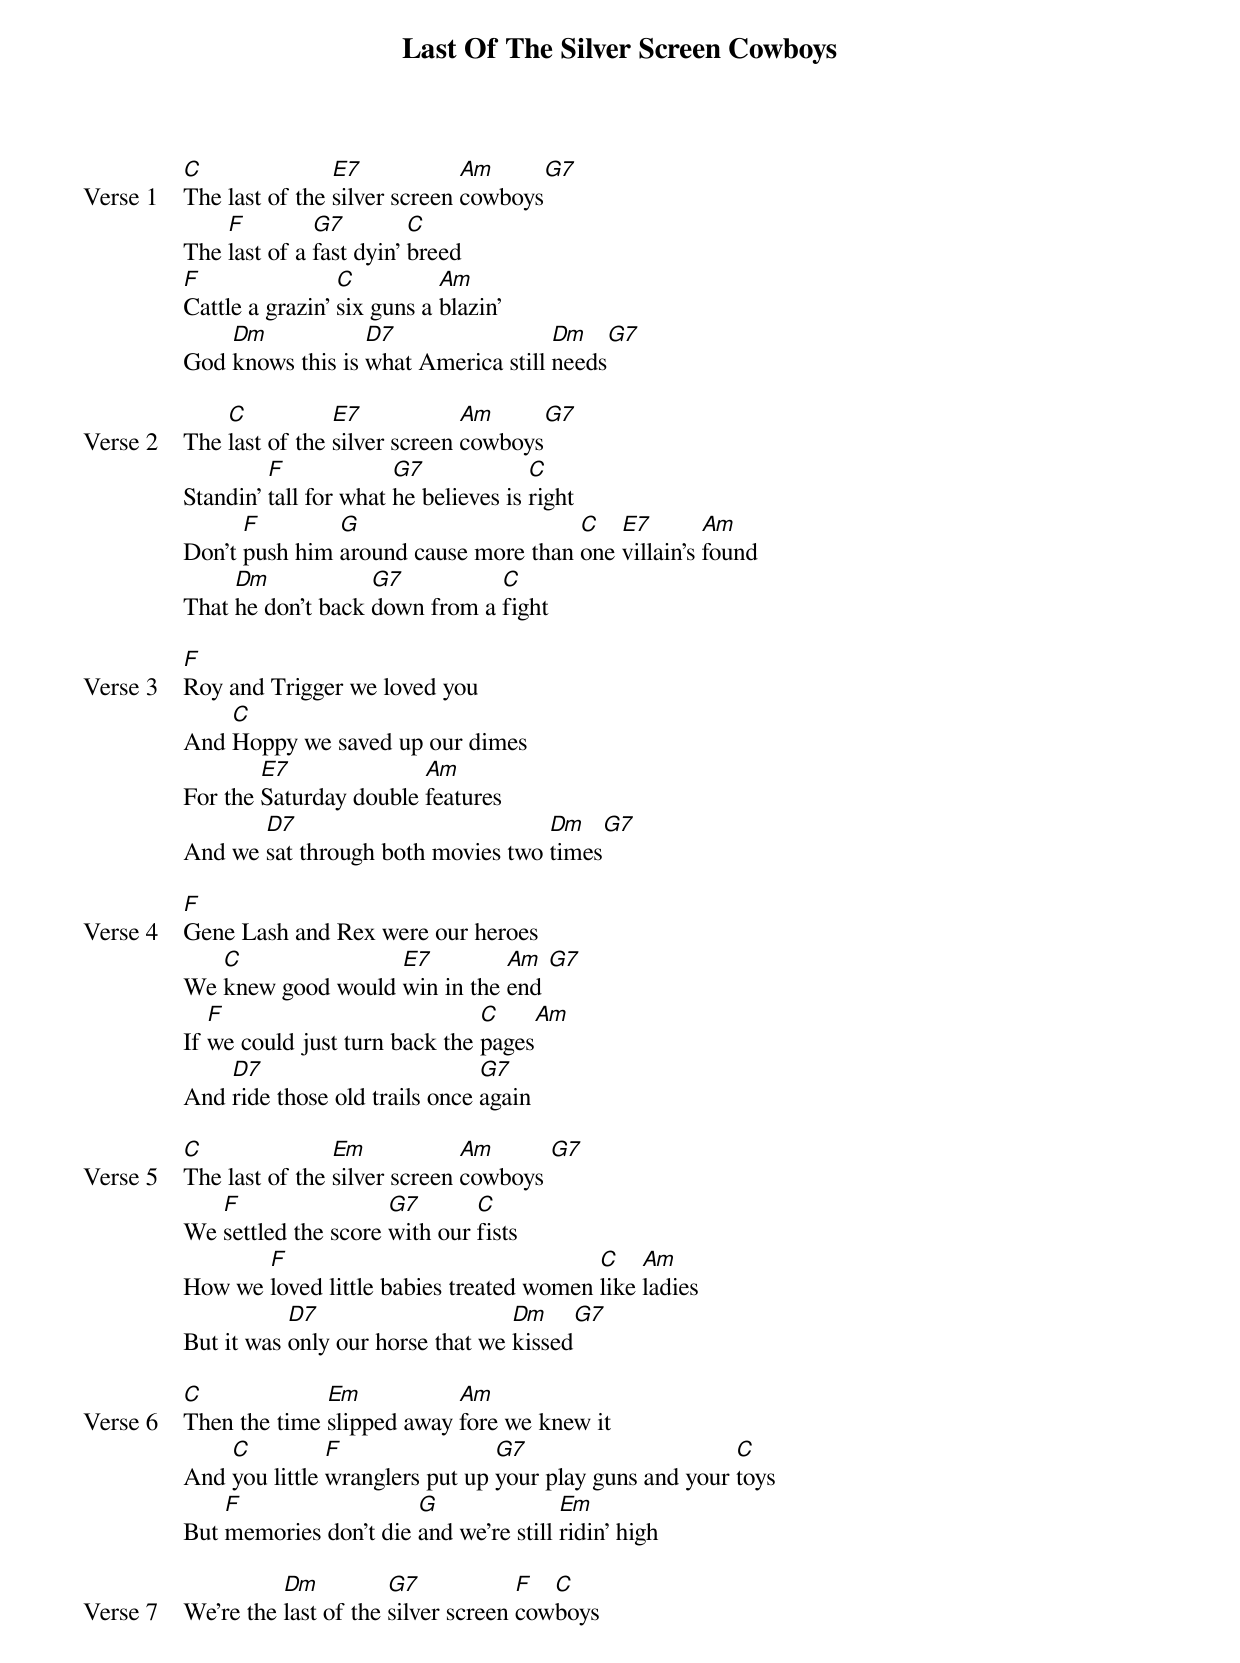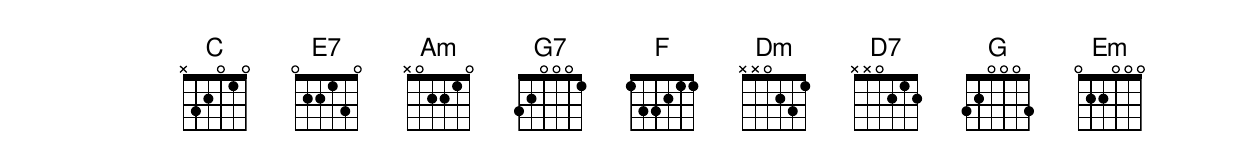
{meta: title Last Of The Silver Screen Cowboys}
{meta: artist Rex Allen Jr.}
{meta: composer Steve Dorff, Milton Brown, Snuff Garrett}

{start_of_verse: Verse 1}
[C]The last of the [E7]silver screen [Am]cowboys[G7]
The [F]last of a [G7]fast dyin' [C]breed
[F]Cattle a grazin' [C]six guns a [Am]blazin'
God [Dm]knows this is [D7]what America still [Dm]needs[G7]
{end_of_verse}

{start_of_verse: Verse 2}
The [C]last of the [E7]silver screen [Am]cowboys[G7]
Standin' [F]tall for what [G7]he believes is [C]right
Don't [F]push him [G]around cause more than [C]one [E7]villain's [Am]found
That [Dm]he don't back [G7]down from a [C]fight
{end_of_verse}

{start_of_verse: Verse 3}
[F]Roy and Trigger we loved you
And [C]Hoppy we saved up our dimes
For the [E7]Saturday double [Am]features
And we [D7]sat through both movies two [Dm]times[G7]
{end_of_verse}

{start_of_verse: Verse 4}
[F]Gene Lash and Rex were our heroes
We [C]knew good would [E7]win in the [Am]end [G7]
If [F]we could just turn back the [C]pages[Am]
And [D7]ride those old trails once [G7]again
{end_of_verse}

{start_of_verse: Verse 5}
[C]The last of the [Em]silver screen [Am]cowboys [G7]
We [F]settled the score [G7]with our [C]fists
How we [F]loved little babies treated women [C]like [Am]ladies
But it was [D7]only our horse that we [Dm]kissed[G7]
{end_of_verse}

{start_of_verse: Verse 6}
[C]Then the time [Em]slipped away [Am]fore we knew it
And [C]you little [F]wranglers put up [G7]your play guns and your [C]toys
But [F]memories don't die [G]and we're still [Em]ridin' high
{end_of_verse}

{start_of_verse: Verse 7}
We're the [Dm]last of the [G7]silver screen [F]cow[C]boys
{end_of_verse}
